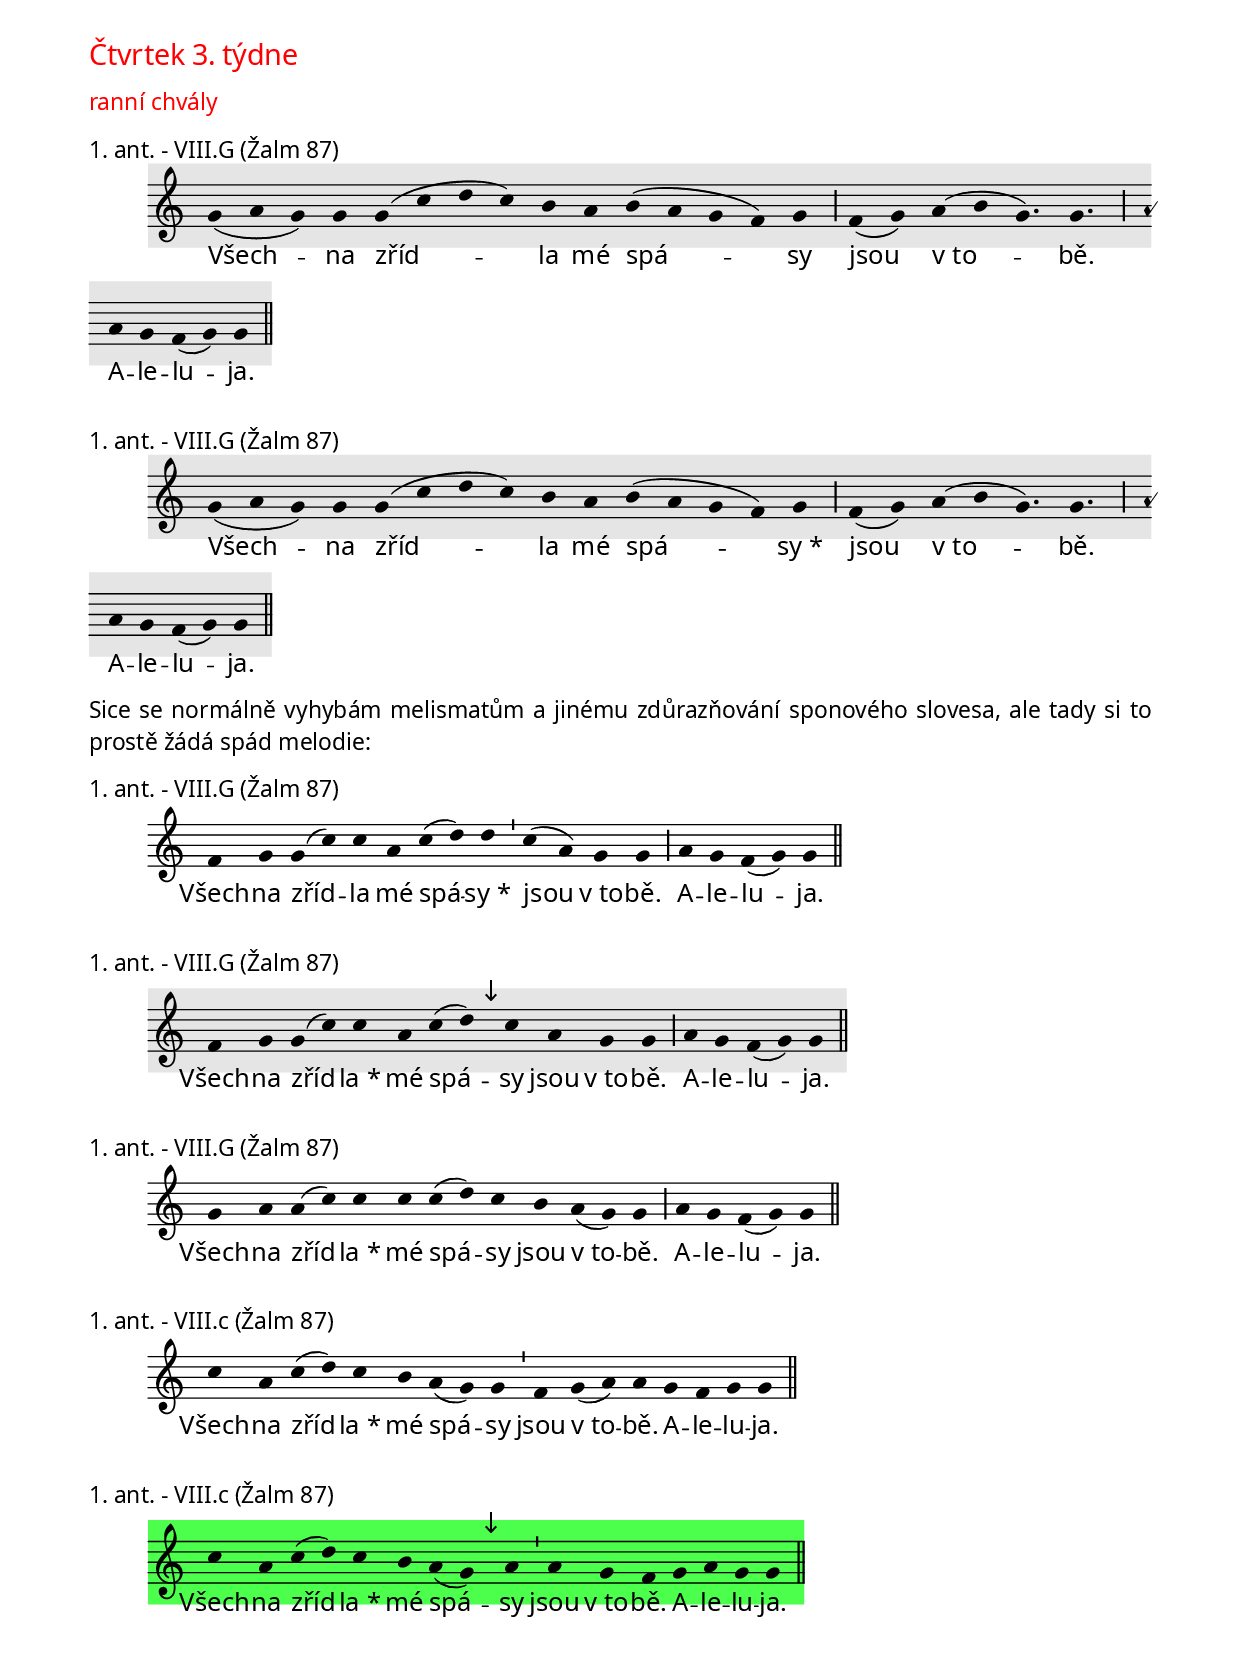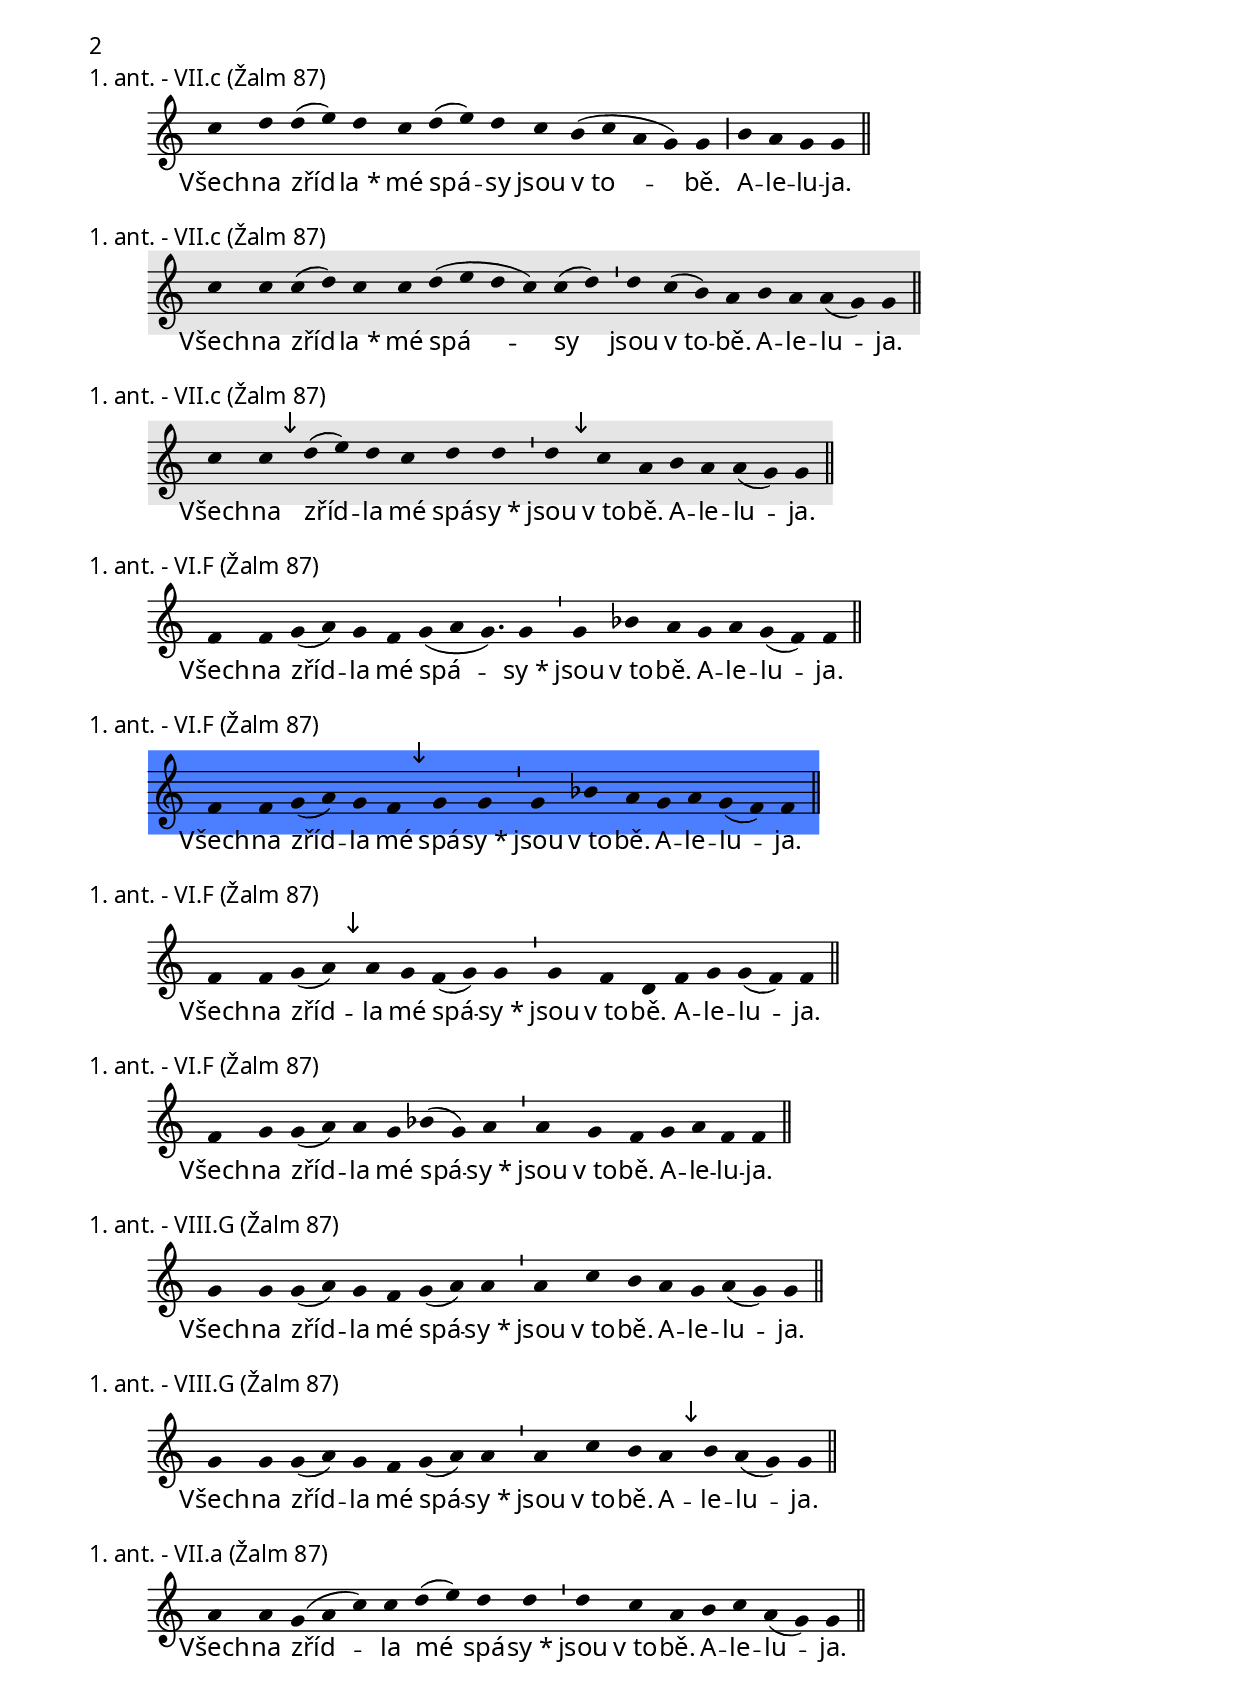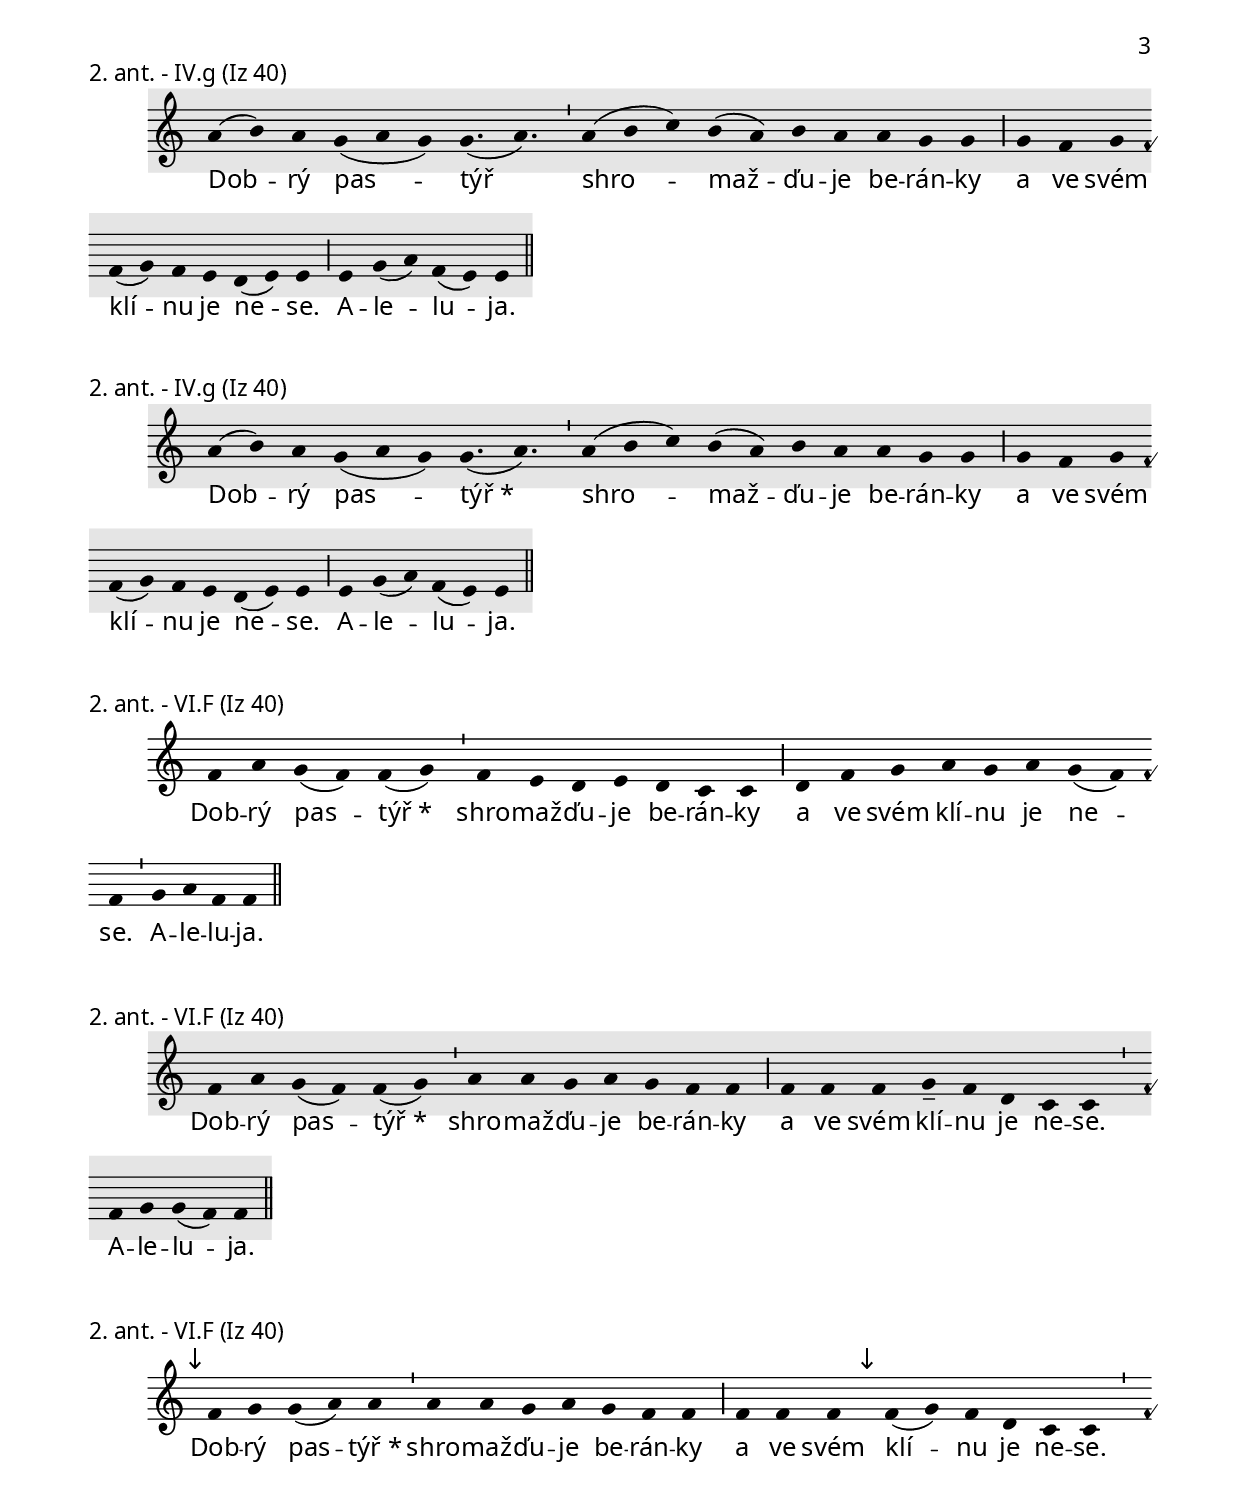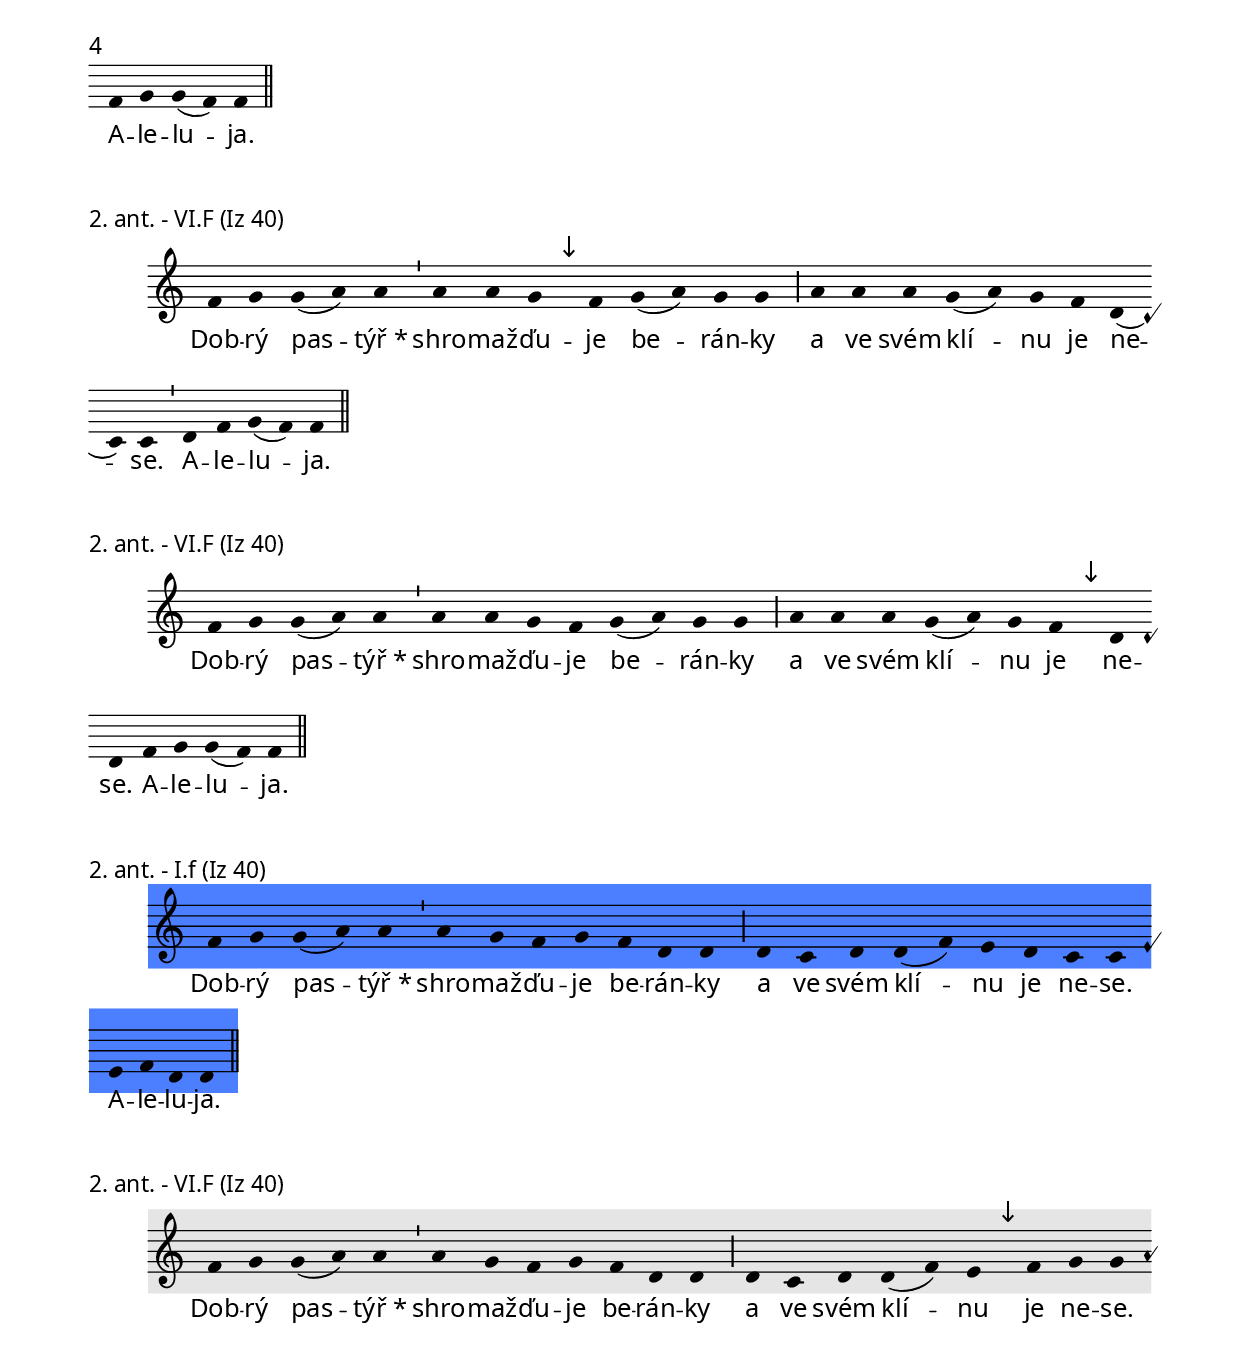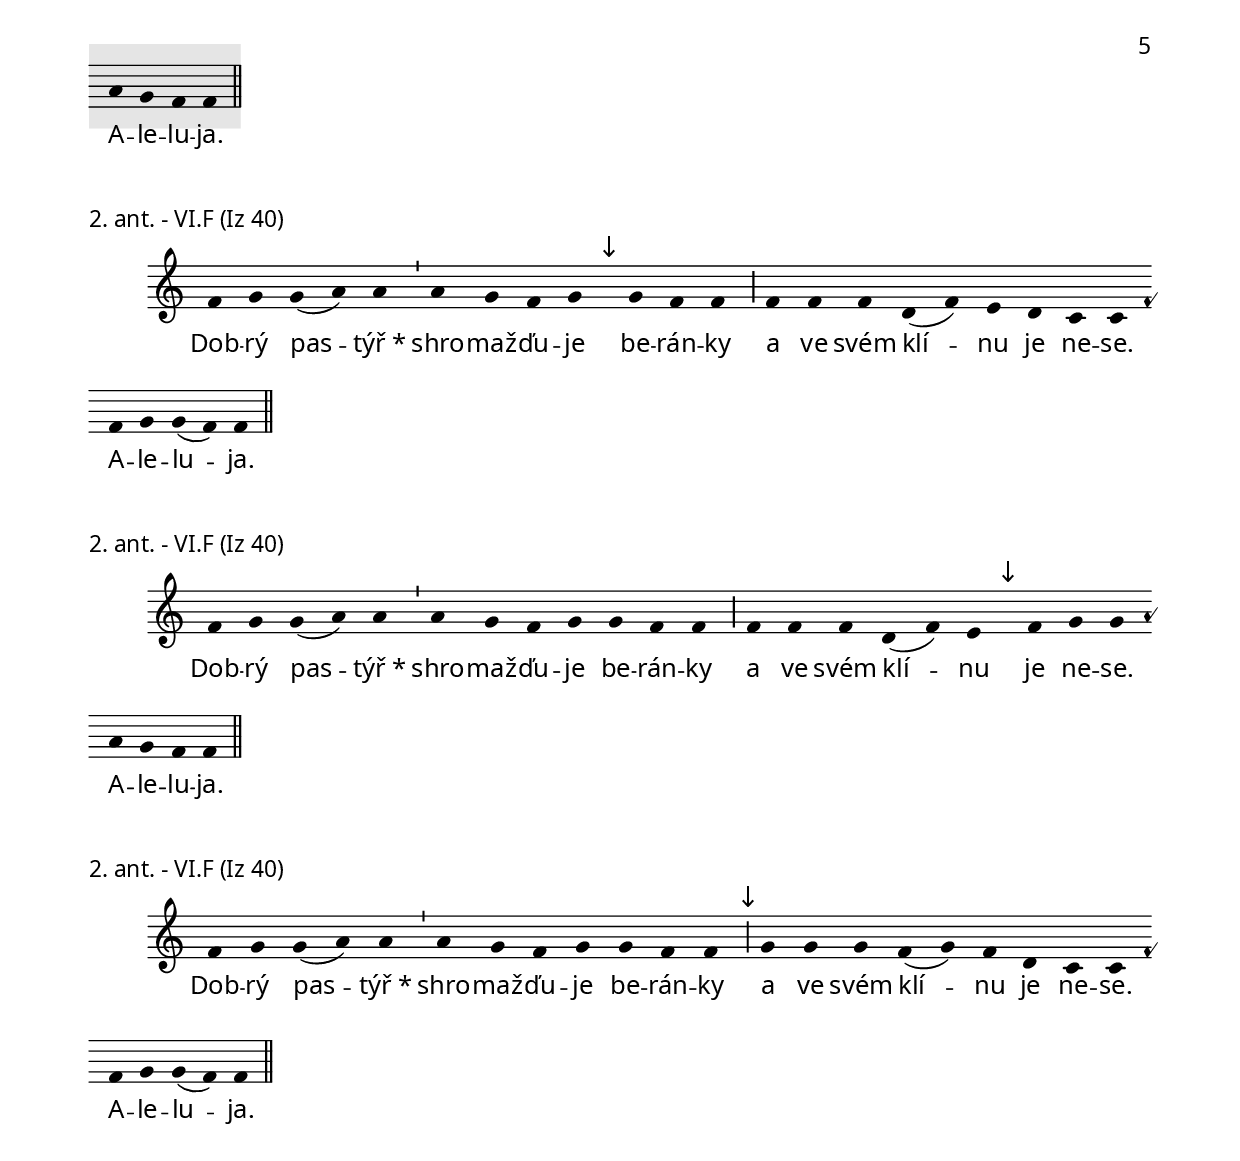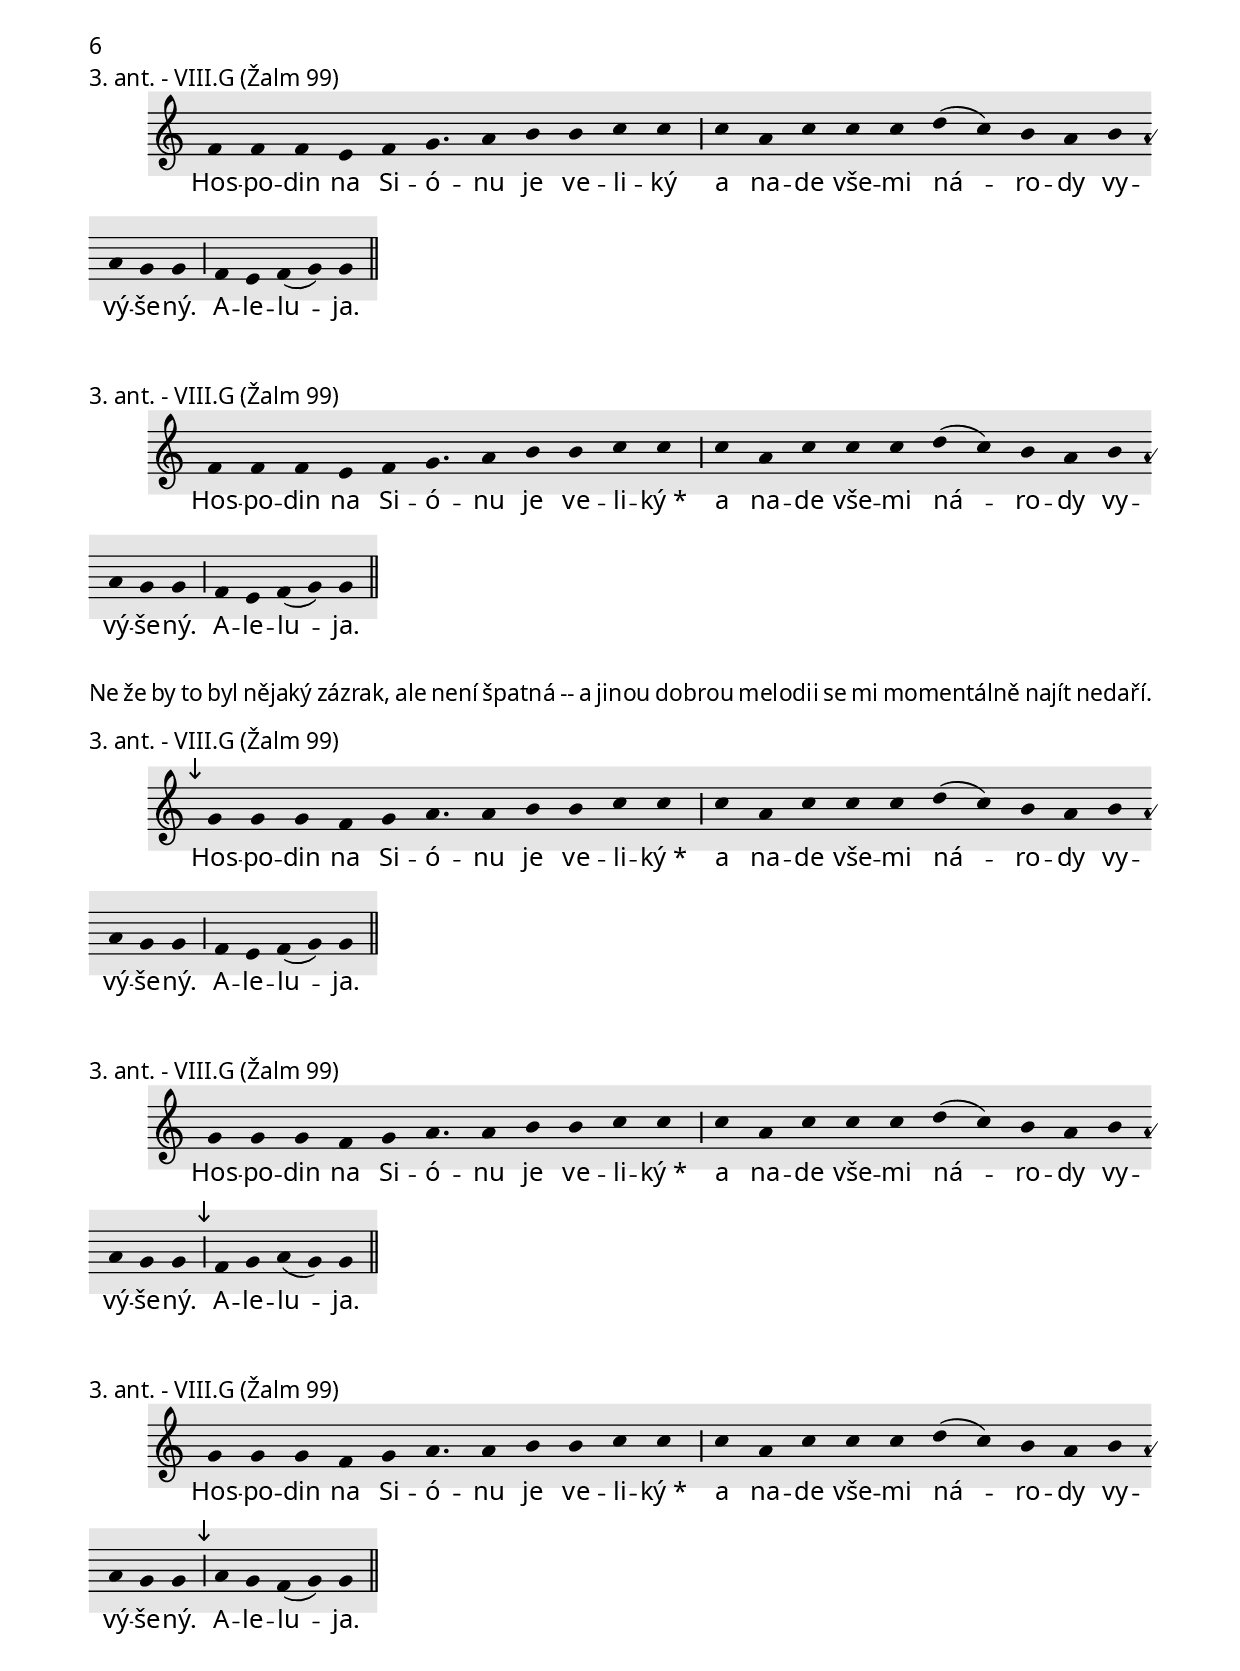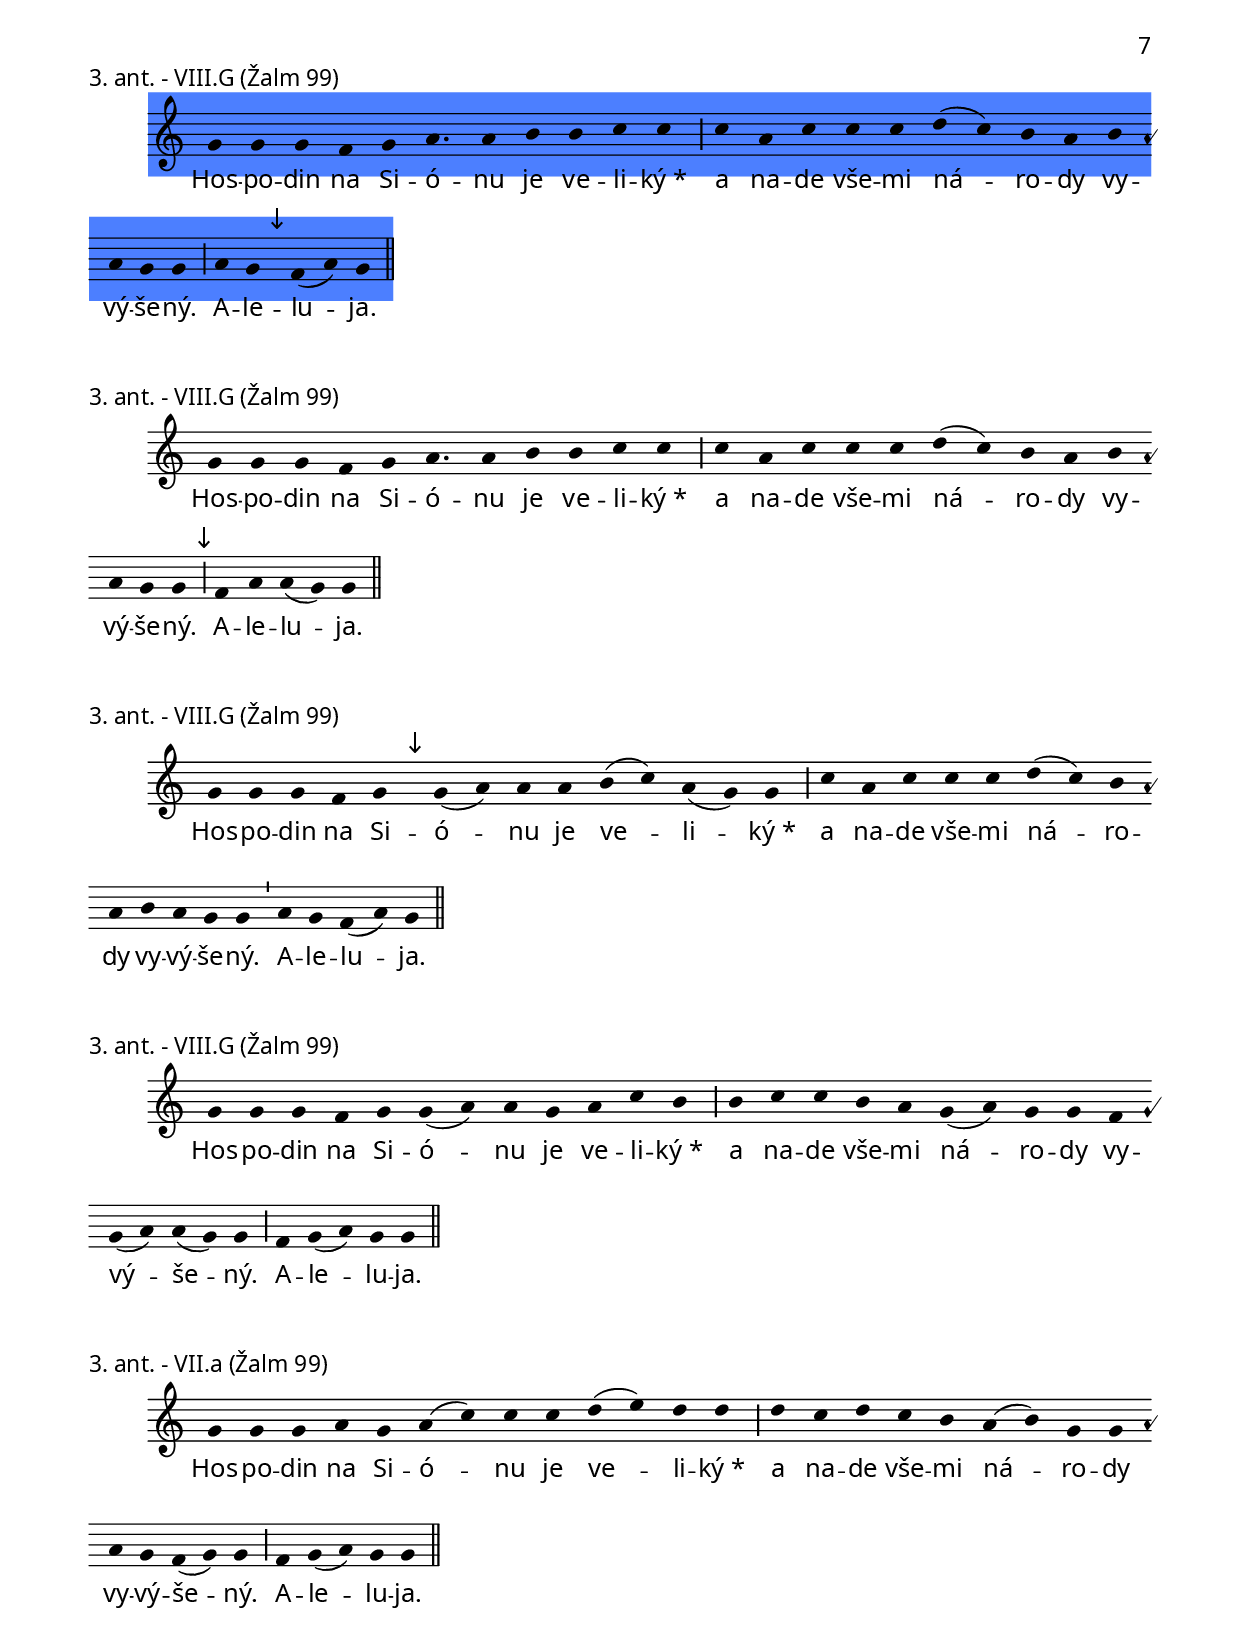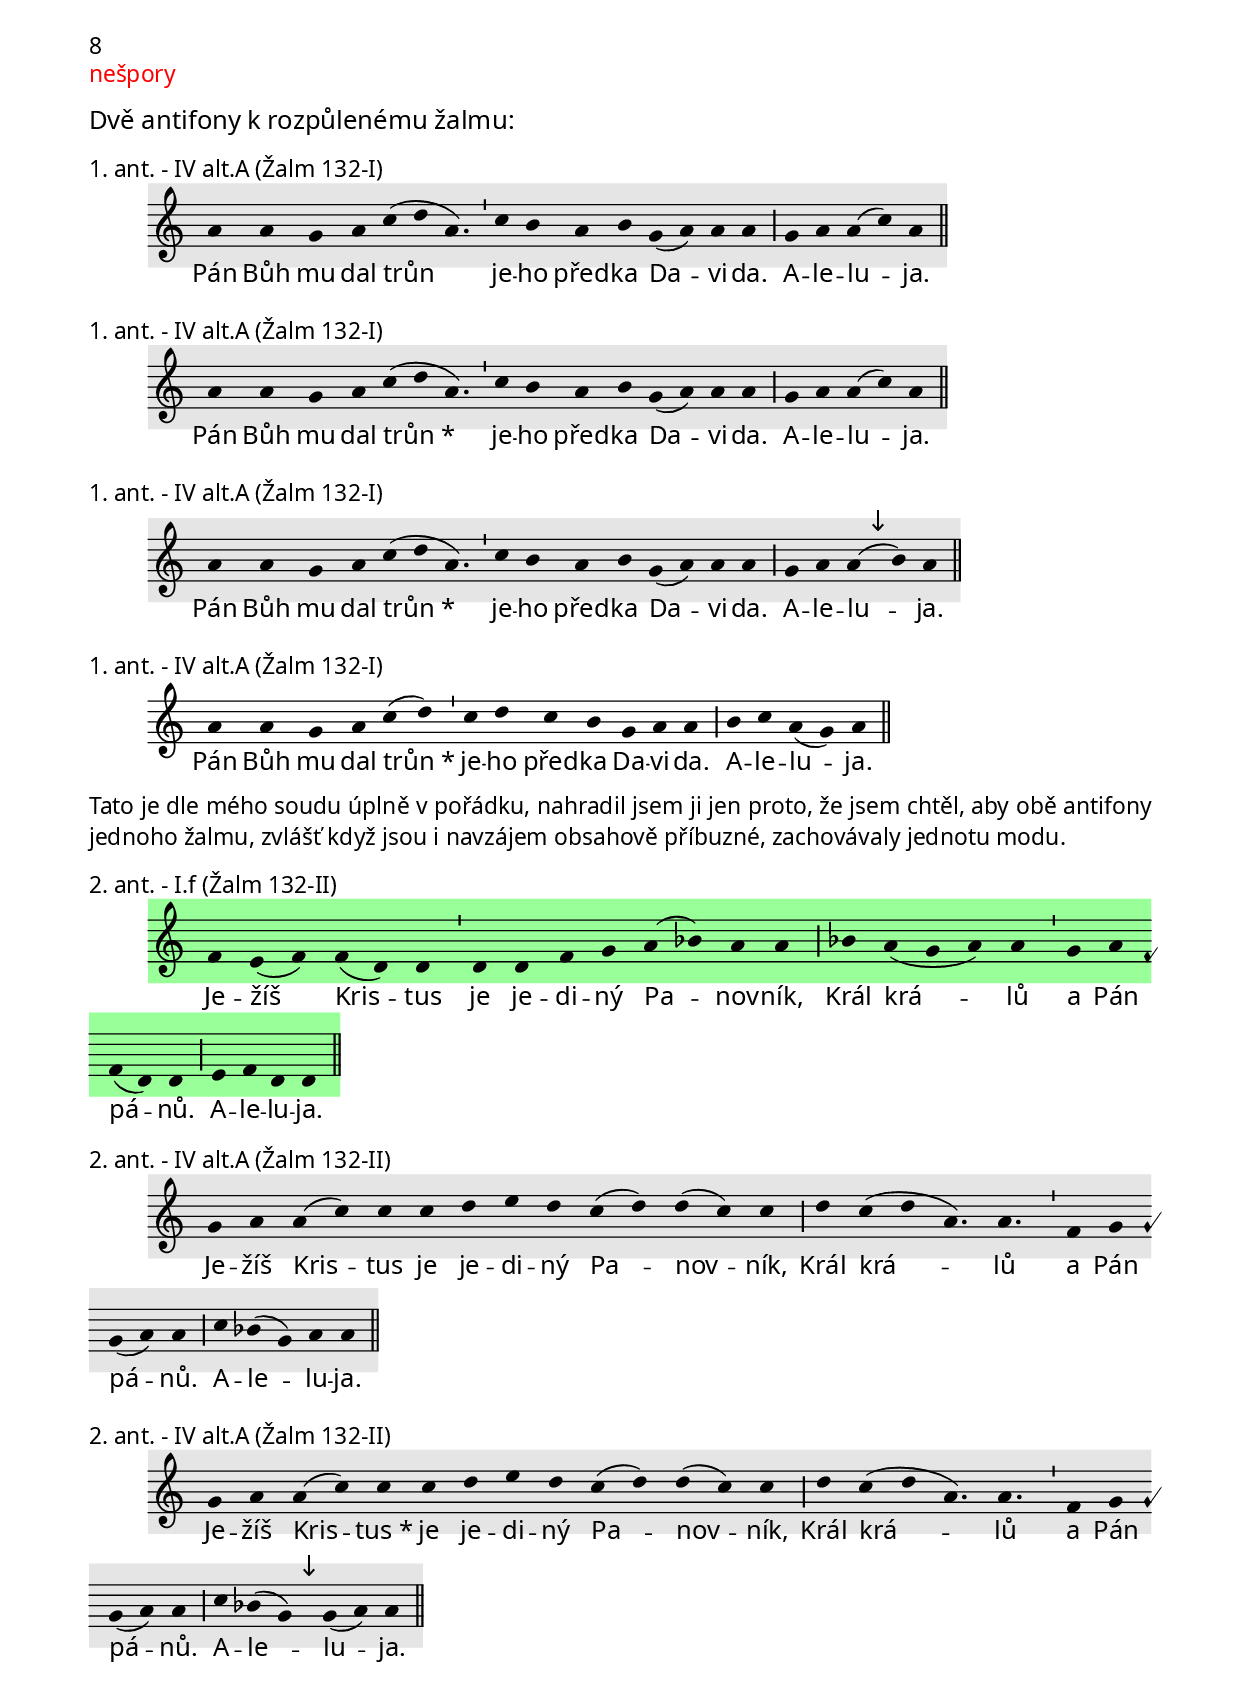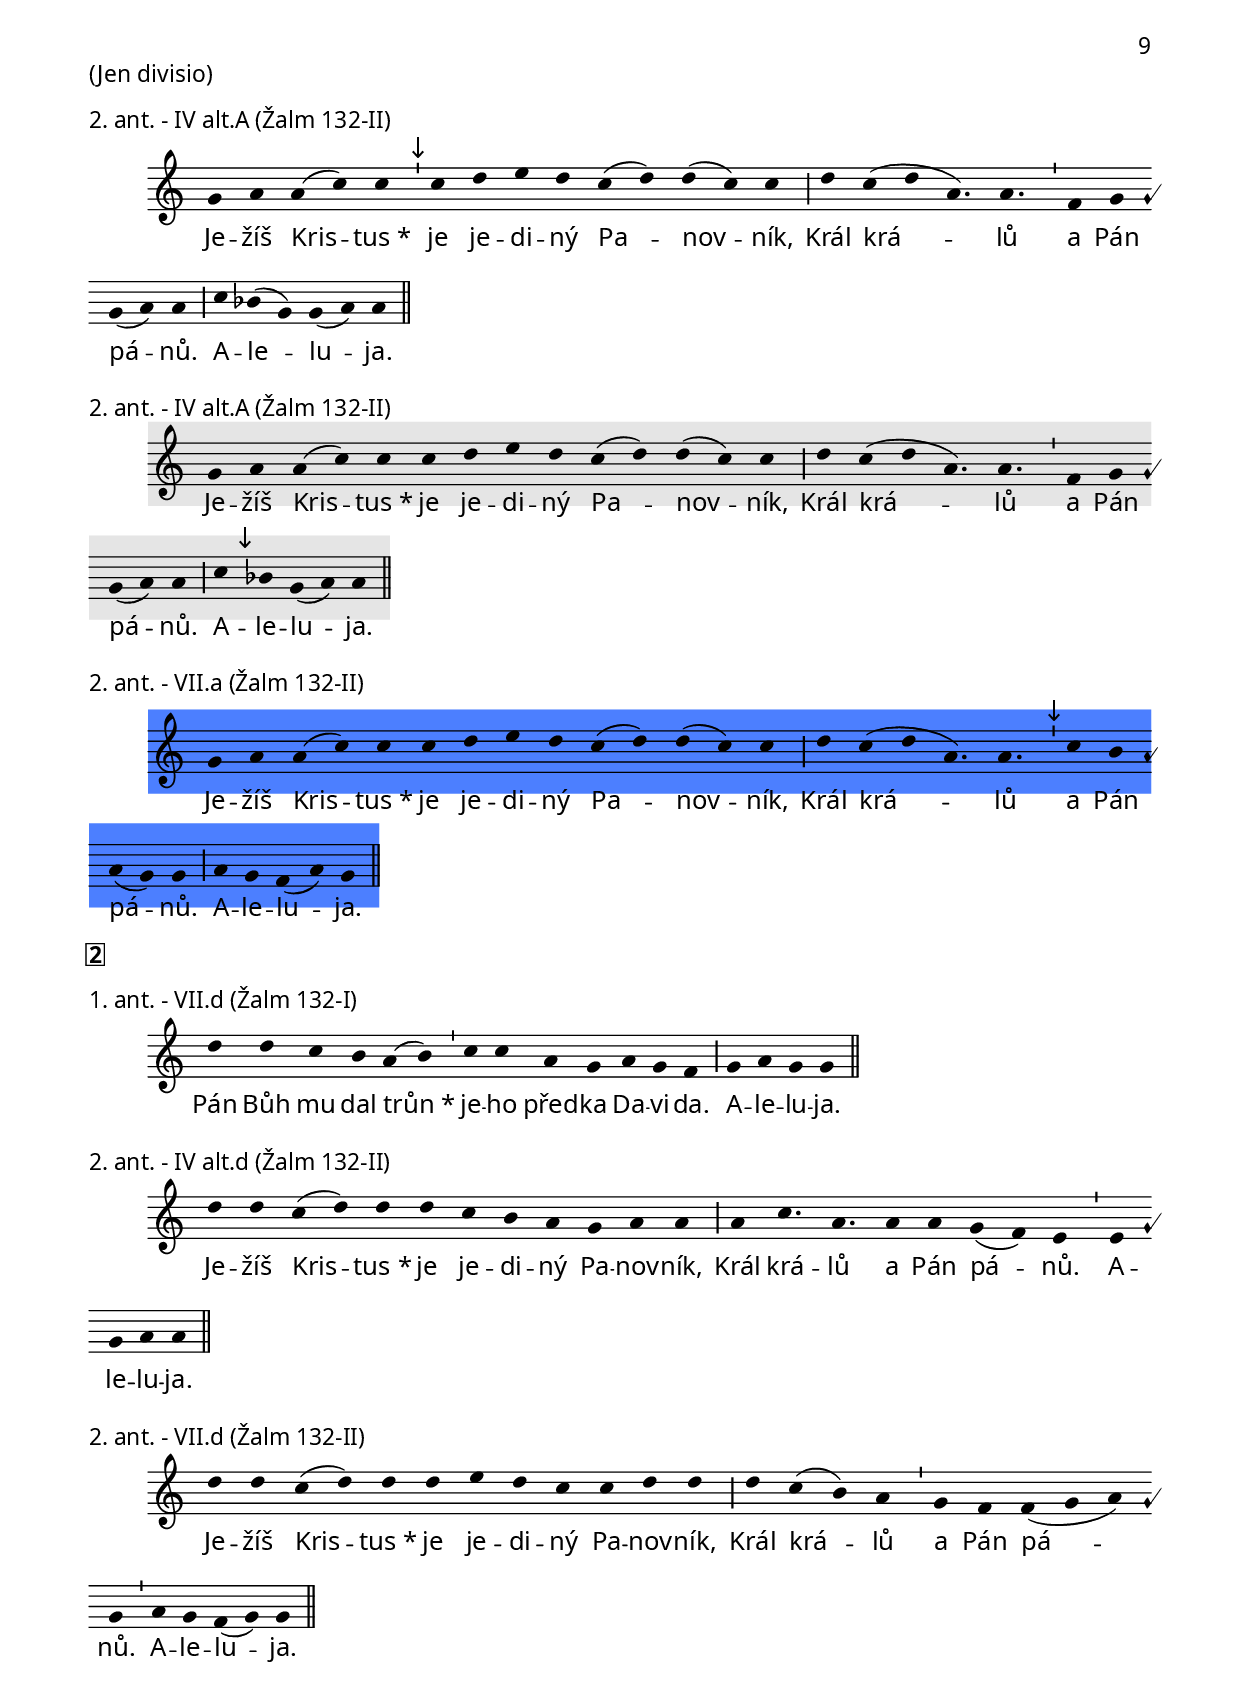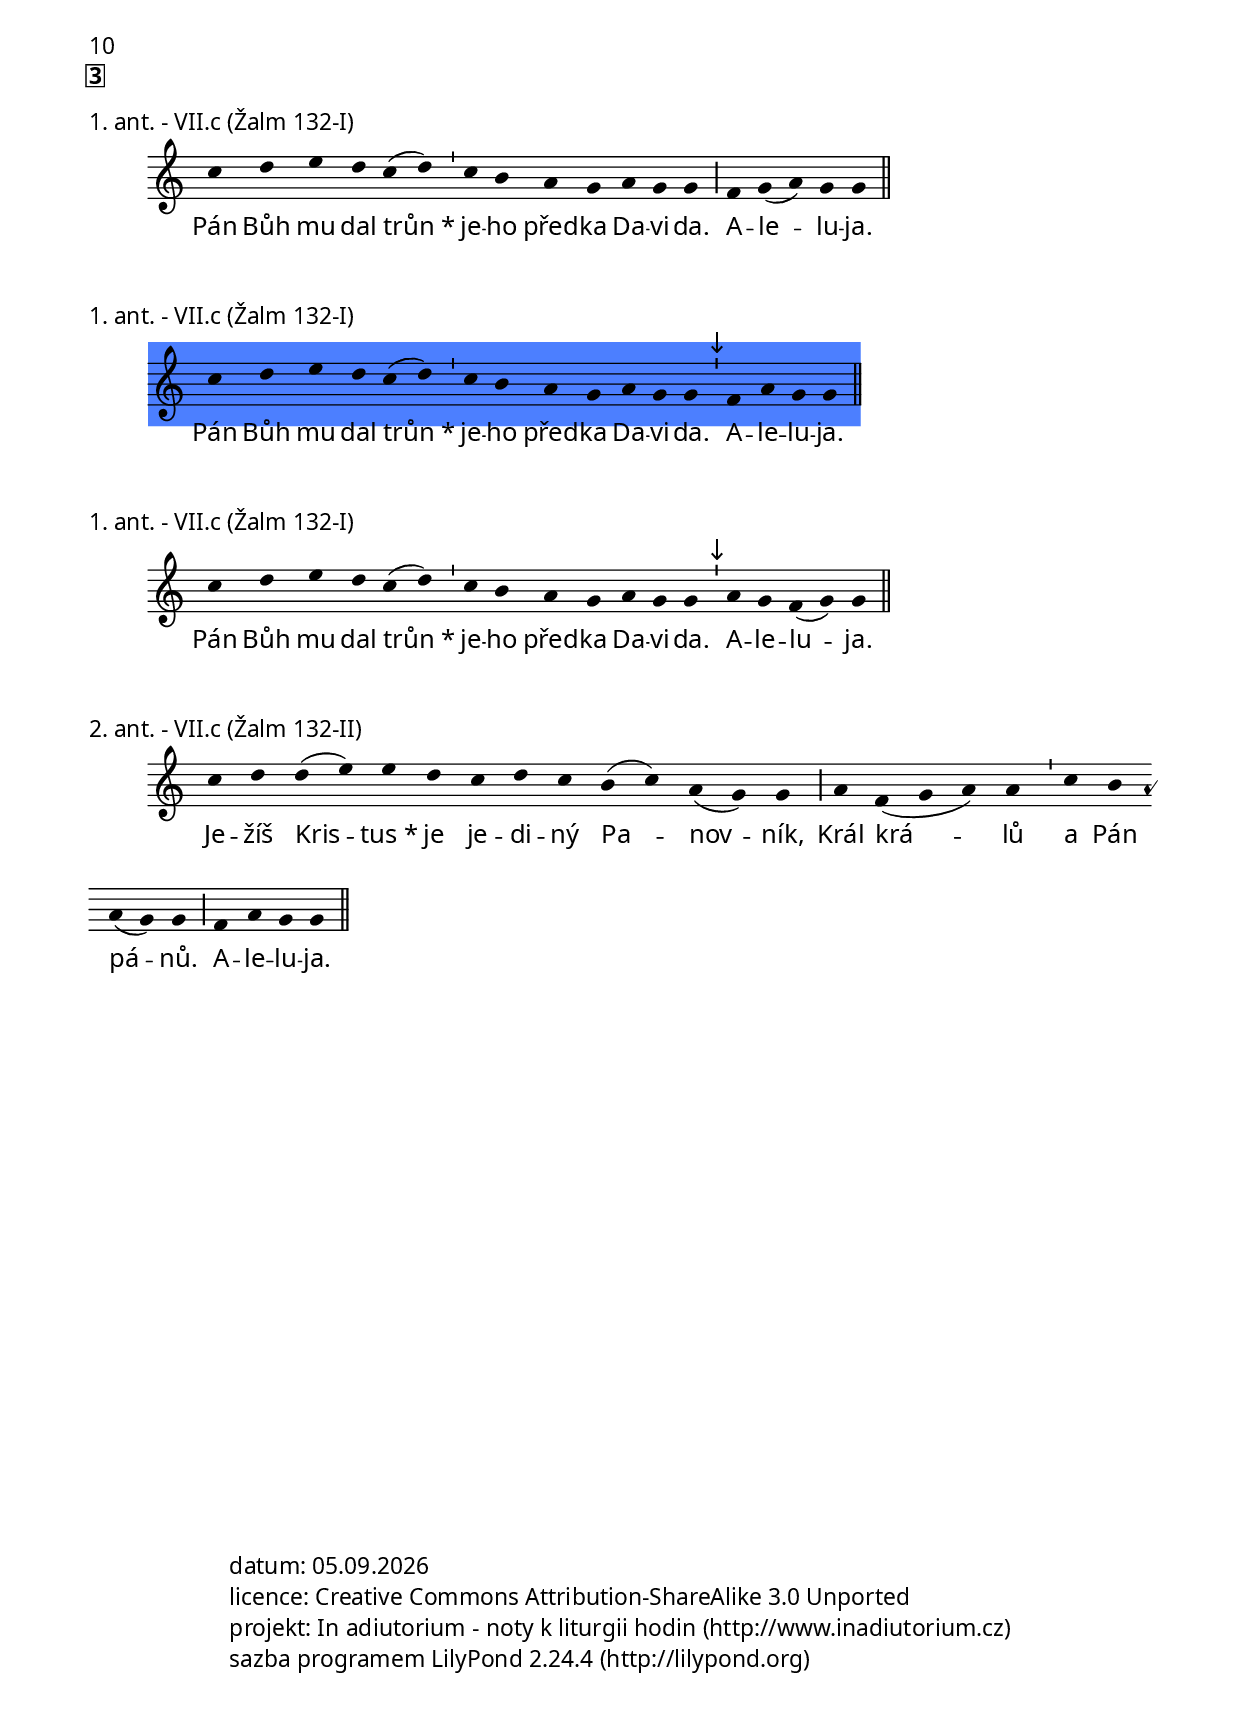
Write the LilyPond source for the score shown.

\include "../spolecne.ly"

\markup {\nadpisDen {Čtvrtek 3. týdne}}

\markup {\nadpisHodinka {"ranní chvály"}}

\score {
  \relative c'' {
    \zvyraznovacSedy
    \choralniRezim
    g( a g) g g( c d c) b a b( a g f) g \barMaior f( g) a( b g4.) g \barMaior
    a4 g f( g) g \barFinalis
  }
  \addlyrics {
    Všech -- na zříd -- la mé spá -- sy jsou v_to -- bě.
    A -- le -- lu -- ja.
  }
  \header {
    quid = "1. ant."
    modus = "VIII"
    differentia = "G"
    psalmus = "Žalm 87"
    id = "rch-a1"
    piece = \markup {\sestavTitulek}
  }
}

\score {
  \relative c'' {
    \zvyraznovacSedy
    \choralniRezim
    g( a g) g g( c d c) b a b( a g f) g \barMaior f( g) a( b g4.) g \barMaior
    a4 g f( g) g \barFinalis
  }
  \addlyrics {
    Všech -- na zříd -- la mé spá -- sy_* jsou v_to -- bě.
    A -- le -- lu -- ja.
  }
  \header {
    quid = "1. ant."
    modus = "VIII"
    differentia = "G"
    psalmus = "Žalm 87"
    id = "rch-a1"
    placet = "~"
    piece = \markup {\sestavTitulek}
  }
}

\markup\justify{
  Sice se normálně vyhybám melismatům a jinému zdůrazňování
  sponového slovesa, ale tady si to prostě žádá spád melodie:
}

\score {
  \relative c' {
    \choralniRezim
    f4 g g( c) c a c( d) d \barMin
    c( a) g g \barMaior
    a g f( g) g \barFinalis
  }
  \addlyrics {
    Všech -- na zříd -- la mé spá -- sy_*
    jsou v_to -- bě.
    A -- le -- lu -- ja.
  }
  \header {
    quid = "1. ant."
    modus = "VIII"
    differentia = "G"
    psalmus = "Žalm 87"
    id = "rch-a1"
    piece = \markup {\sestavTitulek}
  }
}

\score {
  \relative c' {
    \zvyraznovacSedy
    \choralniRezim
    f4 g g( c) c a c( d) \mark\sipka c a g g \barMaior
    a g f( g) g \barFinalis
  }
  \addlyrics {
    Všech -- na zříd -- la_* mé spá -- sy jsou v_to -- bě.
    A -- le -- lu -- ja.
  }
  \header {
    quid = "1. ant."
    modus = "VIII"
    differentia = "G"
    psalmus = "Žalm 87"
    id = "rch-a1"
    piece = \markup {\sestavTitulek}
  }
}

\score {
  \relative c'' {
    \choralniRezim
    g4 a a( c) c c c( d) c b a( g) g \barMaior
    a g f( g) g \barFinalis
  }
  \addlyrics {
    Všech -- na zříd -- la_* mé spá -- sy jsou v_to -- bě.
    A -- le -- lu -- ja.
  }
  \header {
    quid = "1. ant."
    modus = "VIII"
    differentia = "G"
    psalmus = "Žalm 87"
    id = "rch-a1"
    piece = \markup {\sestavTitulek}
  }
}

\score {
  \relative c'' {
    \choralniRezim
    c4 a c( d) c b a( g) g \barMin
    f g( a) a
    g f g g \barFinalis
  }
  \addlyrics {
    Všech -- na zříd -- la_* mé spá -- sy
    jsou v_to -- bě.
    A -- le -- lu -- ja.
  }
  \header {
    quid = "1. ant."
    modus = "VIII"
    differentia = "c"
    psalmus = "Žalm 87"
    id = "rch-a1"
    piece = \markup {\sestavTitulek}
  }
}

\score {
  \relative c'' {
    \zvyraznovacZeleny
    \choralniRezim
    c4 a c( d) c b a( g) \mark\sipka a \barMin
    a g f
    g a g g \barFinalis
  }
  \addlyrics {
    Všech -- na zříd -- la_* mé spá -- sy
    jsou v_to -- bě.
    A -- le -- lu -- ja.
  }
  \header {
    quid = "1. ant."
    modus = "VIII"
    differentia = "c"
    psalmus = "Žalm 87"
    id = "rch-a1"
    piece = \markup {\sestavTitulek}
  }
}

\score {
  \relative c'' {
    \choralniRezim
    c4 d d( e) d c d( e) d c b( c a g) g \barMaior
    b a g g \barFinalis
  }
  \addlyrics {
    Všech -- na zříd -- la_* mé spá -- sy jsou v_to -- bě.
    A -- le -- lu -- ja.
  }
  \header {
    quid = "1. ant."
    modus = "VII"
    differentia = "c"
    psalmus = "Žalm 87"
    id = "rch-a1"
    piece = \markup {\sestavTitulek}
  }
}

\score {
  \relative c'' {
    \zvyraznovacSedy
    \choralniRezim
    c4 c c( d) c c d( e d c) c( d) \barMin
    d c( b) a
    b a a( g) g \barFinalis
  }
  \addlyrics {
    Všech -- na zříd -- la_* mé spá -- sy
    jsou v_to -- bě.
    A -- le -- lu -- ja.
  }
  \header {
    quid = "1. ant."
    modus = "VII"
    differentia = "c"
    psalmus = "Žalm 87"
    id = "rch-a1"
    piece = \markup {\sestavTitulek}
  }
}

\score {
  \relative c'' {
    \zvyraznovacSedy
    \choralniRezim
    c4 c \mark\sipka d( e) d c d d \barMin
    d \mark\sipka c a
    b a a( g) g \barFinalis
  }
  \addlyrics {
    Všech -- na zříd -- la mé spá -- sy_*
    jsou v_to -- bě.
    A -- le -- lu -- ja.
  }
  \header {
    quid = "1. ant."
    modus = "VII"
    differentia = "c"
    psalmus = "Žalm 87"
    id = "rch-a1"
    piece = \markup {\sestavTitulek}
  }
}

\score {
  \relative c' {
    \choralniRezim
    f4 f g( a) g f g( a g4.) g4 \barMin
    g bes a
    g a g( f) f \barFinalis
  }
  \addlyrics {
    Všech -- na zříd -- la mé spá -- sy_*
    jsou v_to -- bě.
    A -- le -- lu -- ja.
  }
  \header {
    quid = "1. ant."
    modus = "VI"
    differentia = "F"
    psalmus = "Žalm 87"
    id = "rch-a1"
    piece = \markup {\sestavTitulek}
  }
}

\score {
  \relative c' {
    \zvyraznovacModry
    \choralniRezim
    f4 f g( a) g f \mark\sipka g g \barMin
    g bes a
    g a g( f) f \barFinalis
  }
  \addlyrics {
    Všech -- na zříd -- la mé spá -- sy_*
    jsou v_to -- bě.
    A -- le -- lu -- ja.
  }
  \header {
    quid = "1. ant."
    modus = "VI"
    differentia = "F"
    psalmus = "Žalm 87"
    id = "rch-a1"
    piece = \markup {\sestavTitulek}
  }
}

\score {
  \relative c' {
    \choralniRezim
    f4 f g( a) \mark\sipka a g f( g) g \barMin
    g f d
    f g g( f) f \barFinalis
  }
  \addlyrics {
    Všech -- na zříd -- la mé spá -- sy_*
    jsou v_to -- bě.
    A -- le -- lu -- ja.
  }
  \header {
    quid = "1. ant."
    modus = "VI"
    differentia = "F"
    psalmus = "Žalm 87"
    id = "rch-a1"
    piece = \markup {\sestavTitulek}
  }
}

\score {
  \relative c' {
    \choralniRezim
    f4 g g( a) a g bes( g) a \barMin
    a g f
    g a f f \barFinalis
  }
  \addlyrics {
    Všech -- na zříd -- la mé spá -- sy_*
    jsou v_to -- bě.
    A -- le -- lu -- ja.
  }
  \header {
    quid = "1. ant."
    modus = "VI"
    differentia = "F"
    psalmus = "Žalm 87"
    id = "rch-a1"
    piece = \markup {\sestavTitulek}
  }
}

\score {
  \relative c'' {
    \choralniRezim
    g4 g g( a) g f g( a) a \barMin
    a c b
    a g a( g) g \barFinalis
  }
  \addlyrics {
    Všech -- na zříd -- la mé spá -- sy_*
    jsou v_to -- bě.
    A -- le -- lu -- ja.
  }
  \header {
    quid = "1. ant."
    modus = "VIII"
    differentia = "G"
    psalmus = "Žalm 87"
    id = "rch-a1"
    piece = \markup {\sestavTitulek}
  }
}

\score {
  \relative c'' {
    \choralniRezim
    g4 g g( a) g f g( a) a \barMin
    a c b
    a \mark\sipka b a( g) g \barFinalis
  }
  \addlyrics {
    Všech -- na zříd -- la mé spá -- sy_*
    jsou v_to -- bě.
    A -- le -- lu -- ja.
  }
  \header {
    quid = "1. ant."
    modus = "VIII"
    differentia = "G"
    psalmus = "Žalm 87"
    id = "rch-a1"
    piece = \markup {\sestavTitulek}
  }
}

\score {
  \relative c'' {
    \choralniRezim
    a4 a g( a c) c d( e) d d \barMin
    d c a
    b c a( g) g \barFinalis
  }
  \addlyrics {
    Všech -- na zříd -- la mé spá -- sy_*
    jsou v_to -- bě.
    A -- le -- lu -- ja.
  }
  \header {
    quid = "1. ant."
    modus = "VII"
    differentia = "a"
    psalmus = "Žalm 87"
    id = "rch-a1"
    piece = \markup {\sestavTitulek}
  }
}

\pageBreak

\score {
  \relative c'' {
    \zvyraznovacSedy
    \choralniRezim
    a( b) a g( a g) g4.( a) \barMin
    a4( b c) b( a) b a a g g \barMaior
    g f g f( g) f e d( e) e \barMaior
    e g( a) f( e) e \barFinalis
  }
  \addlyrics {
    Dob -- rý pas -- týř
    shro -- maž -- ďu -- je be -- rán -- ky
    a ve svém klí -- nu je ne -- se.
    A -- le -- lu -- ja.
  }
  \header {
    quid = "2. ant."
    modus = "IV"
    differentia = "g"
    psalmus = "Iz 40"
    id = ""
    piece = \markup {\sestavTitulek}
  }
}

\score {
  \relative c'' {
    \zvyraznovacSedy
    \choralniRezim
    a( b) a g( a g) g4.( a) \barMin
    a4( b c) b( a) b a a g g \barMaior
    g f g f( g) f e d( e) e \barMaior
    e g( a) f( e) e \barFinalis
  }
  \addlyrics {
    Dob -- rý pas -- týř_*
    shro -- maž -- ďu -- je be -- rán -- ky
    a ve svém klí -- nu je ne -- se.
    A -- le -- lu -- ja.
  }
  \header {
    quid = "2. ant."
    modus = "IV"
    differentia = "g"
    psalmus = "Iz 40"
    placet = "zkusit alternativy"
    id = "rch-a2"
    piece = \markup {\sestavTitulek}
  }
}

\score {
  \relative c' {
    \choralniRezim
    f4 a g( f) f( g) \barMin
    f e d e d c c \barMaior
    d f g a g a g( f) f \barMin
    g a f f \barFinalis
  }
  \addlyrics {
    Dob -- rý pas -- týř_*
    shro -- maž -- ďu -- je be -- rán -- ky
    a ve svém klí -- nu je ne -- se.
    A -- le -- lu -- ja.
  }
  \header {
    quid = "2. ant."
    modus = "VI"
    differentia = "F"
    psalmus = "Iz 40"
    id = "rch-a2"
    piece = \markup {\sestavTitulek}
  }
}

\score {
  \relative c' {
    \zvyraznovacSedy
    \choralniRezim
    f4 a g( f) f( g) \barMin
    a a g a g f f \barMaior
    f f f g-- f d c c \barMin
    f g g( f) f \barFinalis
  }
  \addlyrics {
    Dob -- rý pas -- týř_*
    shro -- maž -- ďu -- je be -- rán -- ky
    a ve svém klí -- nu je ne -- se.
    A -- le -- lu -- ja.
  }
  \header {
    quid = "2. ant."
    modus = "VI"
    differentia = "F"
    psalmus = "Iz 40"
    id = "rch-a2"
    piece = \markup {\sestavTitulek}
  }
}

\score {
  \relative c' {
    \choralniRezim
    \mark\sipka f4 g g( a) a \barMin
    a a g a g f f \barMaior
    f f f \mark\sipka f( g) f d c c \barMin
    f g g( f) f \barFinalis
  }
  \addlyrics {
    Dob -- rý pas -- týř_*
    shro -- maž -- ďu -- je be -- rán -- ky
    a ve svém klí -- nu je ne -- se.
    A -- le -- lu -- ja.
  }
  \header {
    quid = "2. ant."
    modus = "VI"
    differentia = "F"
    psalmus = "Iz 40"
    id = "rch-a2"
    piece = \markup {\sestavTitulek}
  }
}

\score {
  \relative c' {
    \choralniRezim
    f4 g g( a) a \barMin
    a a g \mark\sipka f g( a) g g \barMaior
    a a a g( a) g f d( c) c \barMin
    d f g( f) f \barFinalis
  }
  \addlyrics {
    Dob -- rý pas -- týř_*
    shro -- maž -- ďu -- je be -- rán -- ky
    a ve svém klí -- nu je ne -- se.
    A -- le -- lu -- ja.
  }
  \header {
    quid = "2. ant."
    modus = "VI"
    differentia = "F"
    psalmus = "Iz 40"
    id = "rch-a2"
    piece = \markup {\sestavTitulek}
  }
}

\score {
  \relative c' {
    \choralniRezim
    f4 g g( a) a \barMin
    a a g f g( a) g g \barMaior
    a a a g( a) g f \mark\sipka d d
    f g g( f) f \barFinalis
  }
  \addlyrics {
    Dob -- rý pas -- týř_*
    shro -- maž -- ďu -- je be -- rán -- ky
    a ve svém klí -- nu je ne -- se.
    A -- le -- lu -- ja.
  }
  \header {
    quid = "2. ant."
    modus = "VI"
    differentia = "F"
    psalmus = "Iz 40"
    id = "rch-a2"
    piece = \markup {\sestavTitulek}
  }
}

\score {
  \relative c' {
    \zvyraznovacModry
    \choralniRezim
    f4 g g( a) a \barMin
    a g f g f d d \barMaior
    d c d d( f) e d c c
    e f d d \barFinalis
  }
  \addlyrics {
    Dob -- rý pas -- týř_*
    shro -- maž -- ďu -- je be -- rán -- ky
    a ve svém klí -- nu je ne -- se.
    A -- le -- lu -- ja.
  }
  \header {
    quid = "2. ant."
    modus = "I"
    differentia = "f"
    psalmus = "Iz 40"
    id = "rch-a2"
    piece = \markup {\sestavTitulek}
  }
}

\score {
  \relative c' {
    \zvyraznovacSedy
    \choralniRezim
    f4 g g( a) a \barMin
    a g f g f d d \barMaior
    d c d d( f) e \mark\sipka f g g
    a g f f \barFinalis
  }
  \addlyrics {
    Dob -- rý pas -- týř_*
    shro -- maž -- ďu -- je be -- rán -- ky
    a ve svém klí -- nu je ne -- se.
    A -- le -- lu -- ja.
  }
  \header {
    quid = "2. ant."
    modus = "VI"
    differentia = "F"
    psalmus = "Iz 40"
    id = "rch-a2"
    piece = \markup {\sestavTitulek}
  }
}

\score {
  \relative c' {
    \choralniRezim
    f4 g g( a) a \barMin
    a g f g \mark\sipka g f f \barMaior
    f f f d( f) e d c c
    f g g( f) f \barFinalis
  }
  \addlyrics {
    Dob -- rý pas -- týř_*
    shro -- maž -- ďu -- je be -- rán -- ky
    a ve svém klí -- nu je ne -- se.
    A -- le -- lu -- ja.
  }
  \header {
    quid = "2. ant."
    modus = "VI"
    differentia = "F"
    psalmus = "Iz 40"
    id = "rch-a2"
    piece = \markup {\sestavTitulek}
  }
}

\score {
  \relative c' {
    \choralniRezim
    f4 g g( a) a \barMin
    a g f g g f f \barMaior
    f f f d( f) e \mark\sipka f g g
    a g f f \barFinalis
  }
  \addlyrics {
    Dob -- rý pas -- týř_*
    shro -- maž -- ďu -- je be -- rán -- ky
    a ve svém klí -- nu je ne -- se.
    A -- le -- lu -- ja.
  }
  \header {
    quid = "2. ant."
    modus = "VI"
    differentia = "F"
    psalmus = "Iz 40"
    id = "rch-a2"
    piece = \markup {\sestavTitulek}
  }
}

\score {
  \relative c' {
    \choralniRezim
    f4 g g( a) a \barMin
    a g f g g f f \barMaior
    \mark\sipka g g g f( g) f d c c
    f g g( f) f \barFinalis
  }
  \addlyrics {
    Dob -- rý pas -- týř_*
    shro -- maž -- ďu -- je be -- rán -- ky
    a ve svém klí -- nu je ne -- se.
    A -- le -- lu -- ja.
  }
  \header {
    quid = "2. ant."
    modus = "VI"
    differentia = "F"
    psalmus = "Iz 40"
    id = "rch-a2"
    piece = \markup {\sestavTitulek}
  }
}

\pageBreak

\score {
  \relative c' {
    \zvyraznovacSedy
    \choralniRezim
    f4 f f e f g4. a4 b b c c \barMaior c a c c c d( c) b a b a g g \barMaior
    f e f( g) g \barFinalis
  }
  \addlyrics {
    Hos -- po -- din na Si -- ó -- nu je ve -- li -- ký
    a na -- de vše -- mi ná -- ro -- dy vy -- vý -- še -- ný.
    A -- le -- lu -- ja.
  }
  \header {
    quid = "3. ant."
    modus = "VIII"
    differentia = "G"
    psalmus = "Žalm 99"
    id = ""
    piece = \markup {\sestavTitulek}
  }
}

\score {
  \relative c' {
    \zvyraznovacSedy
    \choralniRezim
    f4 f f e f g4. a4 b b c c \barMaior c a c c c d( c) b a b a g g \barMaior
    f e f( g) g \barFinalis
  }
  \addlyrics {
    Hos -- po -- din na Si -- ó -- nu je ve -- li -- ký_*
    a na -- de vše -- mi ná -- ro -- dy vy -- vý -- še -- ný.
    A -- le -- lu -- ja.
  }
  \header {
    quid = "3. ant."
    modus = "VIII"
    differentia = "G"
    psalmus = "Žalm 99"
    id = "rch-a3"
    placet = "začátek je divný"
    piece = \markup {\sestavTitulek}
  }
}

\markup\justify{
  Ne že by to byl nějaký zázrak, ale není špatná -- a jinou dobrou
  melodii se mi momentálně najít nedaří.
}

\score {
  \relative c'' {
    \zvyraznovacSedy
    \choralniRezim
    \mark\sipka g4 g g f g a4. a4 b b c c \barMaior
    c a c c c d( c) b a b a g g \barMaior
    f e f( g) g \barFinalis
  }
  \addlyrics {
    Hos -- po -- din na Si -- ó -- nu je ve -- li -- ký_*
    a na -- de vše -- mi ná -- ro -- dy vy -- vý -- še -- ný.
    A -- le -- lu -- ja.
  }
  \header {
    quid = "3. ant."
    modus = "VIII"
    differentia = "G"
    psalmus = "Žalm 99"
    id = "rch-a3"
    piece = \markup {\sestavTitulek}
  }
}

\score {
  \relative c'' {
    \zvyraznovacSedy
    \choralniRezim
    g4 g g f g a4. a4 b b c c \barMaior
    c a c c c d( c) b a b a g g \barMaior
    \mark\sipka f g a( g) g \barFinalis
  }
  \addlyrics {
    Hos -- po -- din na Si -- ó -- nu je ve -- li -- ký_*
    a na -- de vše -- mi ná -- ro -- dy vy -- vý -- še -- ný.
    A -- le -- lu -- ja.
  }
  \header {
    quid = "3. ant."
    modus = "VIII"
    differentia = "G"
    psalmus = "Žalm 99"
    id = "rch-a3"
    piece = \markup {\sestavTitulek}
  }
}

\score {
  \relative c'' {
    \zvyraznovacSedy
    \choralniRezim
    g4 g g f g a4. a4 b b c c \barMaior
    c a c c c d( c) b a b a g g \barMaior
    \mark\sipka a g f( g) g \barFinalis
  }
  \addlyrics {
    Hos -- po -- din na Si -- ó -- nu je ve -- li -- ký_*
    a na -- de vše -- mi ná -- ro -- dy vy -- vý -- še -- ný.
    A -- le -- lu -- ja.
  }
  \header {
    quid = "3. ant."
    modus = "VIII"
    differentia = "G"
    psalmus = "Žalm 99"
    placet = "aleluja lépe - váhám, jestli se nevrátit k původnímu"
    id = "rch-a3"
    piece = \markup {\sestavTitulek}
  }
}

\score {
  \relative c'' {
    \zvyraznovacModry
    \choralniRezim
    g4 g g f g a4. a4 b b c c \barMaior
    c a c c c d( c) b a b a g g \barMaior
    a g \mark\sipka f( a) g \barFinalis
  }
  \addlyrics {
    Hos -- po -- din na Si -- ó -- nu je ve -- li -- ký_*
    a na -- de vše -- mi ná -- ro -- dy vy -- vý -- še -- ný.
    A -- le -- lu -- ja.
  }
  \header {
    quid = "3. ant."
    modus = "VIII"
    differentia = "G"
    psalmus = "Žalm 99"
    id = "rch-a3"
    piece = \markup {\sestavTitulek}
  }
}

\score {
  \relative c'' {
    \choralniRezim
    g4 g g f g a4. a4 b b c c \barMaior
    c a c c c d( c) b a b a g g \barMaior
    \mark\sipka f a a( g) g \barFinalis
  }
  \addlyrics {
    Hos -- po -- din na Si -- ó -- nu je ve -- li -- ký_*
    a na -- de vše -- mi ná -- ro -- dy vy -- vý -- še -- ný.
    A -- le -- lu -- ja.
  }
  \header {
    quid = "3. ant."
    modus = "VIII"
    differentia = "G"
    psalmus = "Žalm 99"
    id = "rch-a3"
    piece = \markup {\sestavTitulek}
  }
}

\score {
  \relative c'' {
    \choralniRezim
    g4 g g f g \mark\sipka g( a) a a b( c) a( g) g \barMaior
    c a c c c d( c) b a b a g g \barMin
    a g f( a) g \barFinalis
  }
  \addlyrics {
    Hos -- po -- din na Si -- ó -- nu je ve -- li -- ký_*
    a na -- de vše -- mi ná -- ro -- dy vy -- vý -- še -- ný.
    A -- le -- lu -- ja.
  }
  \header {
    quid = "3. ant."
    modus = "VIII"
    differentia = "G"
    psalmus = "Žalm 99"
    id = "rch-a3"
    piece = \markup {\sestavTitulek}
  }
}

\score {
  \relative c'' {
    \choralniRezim
    g4 g g f g g( a) a g a c b \barMaior
    b c c b a g( a) g g f g( a) a( g) g \barMaior
    f g( a) g g \barFinalis
  }
  \addlyrics {
    Hos -- po -- din na Si -- ó -- nu je ve -- li -- ký_*
    a na -- de vše -- mi ná -- ro -- dy vy -- vý -- še -- ný.
    A -- le -- lu -- ja.
  }
  \header {
    quid = "3. ant."
    modus = "VIII"
    differentia = "G"
    psalmus = "Žalm 99"
    id = "rch-a3"
    piece = \markup {\sestavTitulek}
  }
}

\score {
  \relative c'' {
    \choralniRezim
    g4 g g a g a( c) c c d( e) d d \barMaior
    d c d c b a( b) g g a g f( g) g \barMaior
    f g( a) g g \barFinalis
  }
  \addlyrics {
    Hos -- po -- din na Si -- ó -- nu je ve -- li -- ký_*
    a na -- de vše -- mi ná -- ro -- dy vy -- vý -- še -- ný.
    A -- le -- lu -- ja.
  }
  \header {
    quid = "3. ant."
    modus = "VII"
    differentia = "a"
    psalmus = "Žalm 99"
    id = "rch-a3"
    piece = \markup {\sestavTitulek}
  }
}

\pageBreak

\markup {\nadpisHodinka {"nešpory"}}

\markup\large{Dvě antifony k rozpůlenému žalmu:}

\score {
  \relative c'' {
    \zvyraznovacSedy
    \choralniRezim
    a4 a g a c( d a4.) \barMin c4 b a b g( a) a a \barMaior
    g a a( c) a \barFinalis
  }
  \addlyrics {
    Pán Bůh mu dal trůn je -- ho před -- ka Da -- vi -- da.
    A -- le -- lu -- ja.
  }
  \header {
    quid = "1. ant."
    modus = "IV alt"
    differentia = "A"
    psalmus = "Žalm 132-I"
    id = ""
    fons = "Krista Krále, 1. nešp., ad Magnificat, první část"
    piece = \markup {\sestavTitulek}
  }
}

\score {
  \relative c'' {
    \zvyraznovacSedy
    \choralniRezim
    a4 a g a c( d a4.) \barMin c4 b a b g( a) a a \barMaior
    g a a( c) a \barFinalis
  }
  \addlyrics {
    Pán Bůh mu dal trůn_* je -- ho před -- ka Da -- vi -- da.
    A -- le -- lu -- ja.
  }
  \header {
    quid = "1. ant."
    modus = "IV alt"
    differentia = "A"
    psalmus = "Žalm 132-I"
    placet = "aleluja rozhodně jinak; při opuštění citace nápěvu
    související antifony by asi šel udělat lepší samostatný"
    fial = "mezidobi_kristakrale.ly#1ne-amag?cast"
    id = "ne-a1"
    piece = \markup {\sestavTitulek}
  }
}

\score {
  \relative c'' {
    \zvyraznovacSedy
    \choralniRezim
    a4 a g a c( d a4.) \barMin c4 b a b g( a) a a \barMaior
    g a a( \mark\sipka b) a \barFinalis
  }
  \addlyrics {
    Pán Bůh mu dal trůn_* je -- ho před -- ka Da -- vi -- da.
    A -- le -- lu -- ja.
  }
  \header {
    quid = "1. ant."
    modus = "IV alt"
    differentia = "A"
    psalmus = "Žalm 132-I"
    fial = "mezidobi_kristakrale.ly#1ne-amag?cast"
    placet = "jasný II.A; začátek delší antifony samostatně moc nefunguje"
    id = "ne-a1"
    piece = \markup {\sestavTitulek}
  }
}

\score {
  \relative c'' {
    \choralniRezim
    a4 a g a c( d) \barMin c4 d c b g a a \barMaior
    b c a( g) a \barFinalis
  }
  \addlyrics {
    Pán Bůh mu dal trůn_* je -- ho před -- ka Da -- vi -- da.
    A -- le -- lu -- ja.
  }
  \header {
    quid = "1. ant."
    modus = "IV alt"
    differentia = "A"
    psalmus = "Žalm 132-I"
    id = "ne-a1"
    piece = \markup {\sestavTitulek}
  }
}

\markup\justify{Tato je dle mého soudu úplně v pořádku,
nahradil jsem ji jen proto, že jsem chtěl, aby obě antifony jednoho žalmu,
zvlášť když jsou i navzájem obsahově příbuzné, zachovávaly jednotu modu.}
\score {
  \relative c' {
    \zvyraznovacZelenyII
    \choralniRezim
    f4 e( f) f( d) d \barMin
    d d f g a( bes) a a \barMaior
    bes a( g a) a \barMin g a f( d) d \barMaior
    e f d d \barFinalis
  }
  \addlyrics {
    Je -- žíš Kris -- tus
    je je -- di -- ný Pa -- nov -- ník,
    Král krá -- lů a Pán pá -- nů.
    A -- le -- lu -- ja.
  }
  \header {
    quid = "2. ant."
    modus = "I"
    differentia = "f"
    psalmus = "Žalm 132-II"
    id = ""
    piece = \markup {\sestavTitulek}
  }
}

\score {
  \relative c'' {
    \zvyraznovacSedy
    \choralniRezim
    g4 a a( c) c c d e d c( d) d( c) c \barMaior
    d c( d a4.) a \barMin f4 g g( a) a \barMaior
    c bes( g) a a \barFinalis
  }
  \addlyrics {
    Je -- žíš Kris -- tus
    je je -- di -- ný Pa -- nov -- ník,
    Král krá -- lů a Pán pá -- nů.
    A -- le -- lu -- ja.
  }
  \header {
    quid = "2. ant."
    modus = "IV alt"
    differentia = "A"
    psalmus = "Žalm 132-II"
    id = "ne-a2"
    piece = \markup {\sestavTitulek}
  }
}

\score {
  \relative c'' {
    \zvyraznovacSedy
    \choralniRezim
    g4 a a( c) c c d e d c( d) d( c) c \barMaior
    d c( d a4.) a \barMin f4 g g( a) a \barMaior
    c bes( g) \mark\sipka g( a) a \barFinalis
  }
  \addlyrics {
    Je -- žíš Kris -- tus_*
    je je -- di -- ný Pa -- nov -- ník,
    Král krá -- lů a Pán pá -- nů.
    A -- le -- lu -- ja.
  }
  \header {
    quid = "2. ant."
    modus = "IV alt"
    differentia = "A"
    psalmus = "Žalm 132-II"
    id = "ne-a2"
    piece = \markup {\sestavTitulek}
  }
}

\markup{
  (Jen divisio)
}
\score {
  \relative c'' {
    \choralniRezim
    g4 a a( c) c \mark\sipka \barMin c d e d c( d) d( c) c \barMaior
    d c( d a4.) a \barMin f4 g g( a) a \barMaior
    c bes( g) g( a) a \barFinalis
  }
  \addlyrics {
    Je -- žíš Kris -- tus_*
    je je -- di -- ný Pa -- nov -- ník,
    Král krá -- lů a Pán pá -- nů.
    A -- le -- lu -- ja.
  }
  \header {
    quid = "2. ant."
    modus = "IV alt"
    differentia = "A"
    psalmus = "Žalm 132-II"
    id = "ne-a2"
    piece = \markup {\sestavTitulek}
  }
}

\score {
  \relative c'' {
    \zvyraznovacSedy
    \choralniRezim
    g4 a a( c) c c d e d c( d) d( c) c \barMaior
    d c( d a4.) a \barMin f4 g g( a) a \barMaior
    c \mark\sipka bes g( a) a \barFinalis
  }
  \addlyrics {
    Je -- žíš Kris -- tus_*
    je je -- di -- ný Pa -- nov -- ník,
    Král krá -- lů a Pán pá -- nů.
    A -- le -- lu -- ja.
  }
  \header {
    quid = "2. ant."
    modus = "IV alt"
    differentia = "A"
    psalmus = "Žalm 132-II"
    id = "ne-a2"
    piece = \markup {\sestavTitulek}
  }
}

\score {
  \relative c'' {
    \zvyraznovacModry
    \choralniRezim
    g4 a a( c) c c d e d c( d) d( c) c \barMaior
    d c( d a4.) a \barMin \mark\sipka c4 b a( g) g \barMaior
    a g f( a) g \barFinalis
  }
  \addlyrics {
    Je -- žíš Kris -- tus_*
    je je -- di -- ný Pa -- nov -- ník,
    Král krá -- lů a Pán pá -- nů.
    A -- le -- lu -- ja.
  }
  \header {
    quid = "2. ant."
    modus = "VII"
    differentia = "a"
    psalmus = "Žalm 132-II"
    id = "ne-a2"
    piece = \markup {\sestavTitulek}
  }
}

\markup\nadpisSkupiny 2

\score {
  \relative c'' {
    \choralniRezim
    d4 d c b a( b) \barMin
    c c a g a g f \barMaior
    g a g g \barFinalis
  }
  \addlyrics {
    Pán Bůh mu dal trůn_*
    je -- ho před -- ka Da -- vi -- da.
    A -- le -- lu -- ja.
  }
  \header {
    quid = "1. ant."
    modus = "VII"
    differentia = "d"
    psalmus = "Žalm 132-I"
    id = "ne-a1"
    piece = \markup {\sestavTitulek}
  }
}

\score {
  \relative c'' {
    \choralniRezim
    d4 d c( d) d d c b a g a a \barMaior
    a c4. a a4 a g( f) e \barMin
    e g a a \barFinalis
  }
  \addlyrics {
    Je -- žíš Kris -- tus_*
    je je -- di -- ný Pa -- nov -- ník,
    Král krá -- lů a Pán pá -- nů.
    A -- le -- lu -- ja.
  }
  \header {
    quid = "2. ant."
    modus = "IV alt"
    differentia = "d"
    psalmus = "Žalm 132-II"
    id = "ne-a2"
    piece = \markup {\sestavTitulek}
  }
}

\score {
  \relative c'' {
    \choralniRezim
    d4 d c( d) d d e d c c d d \barMaior
    d c( b) a \barMin
    g f f( g a) g \barMin
    a g f( g) g \barFinalis
  }
  \addlyrics {
    Je -- žíš Kris -- tus_*
    je je -- di -- ný Pa -- nov -- ník,
    Král krá -- lů a Pán pá -- nů.
    A -- le -- lu -- ja.
  }
  \header {
    quid = "2. ant."
    modus = "VII"
    differentia = "d"
    psalmus = "Žalm 132-II"
    id = "ne-a2"
    piece = \markup {\sestavTitulek}
  }
}

\markup\nadpisSkupiny 3

\score {
  \relative c'' {
    \choralniRezim
    c4 d e d c( d) \barMin
    c b a g a g g \barMaior
    f g( a) g g \barFinalis
  }
  \addlyrics {
    Pán Bůh mu dal trůn_*
    je -- ho před -- ka Da -- vi -- da.
    A -- le -- lu -- ja.
  }
  \header {
    quid = "1. ant."
    modus = "VII"
    differentia = "c"
    psalmus = "Žalm 132-I"
    id = "ne-a1"
    piece = \markup {\sestavTitulek}
  }
}

\score {
  \relative c'' {
    \zvyraznovacModry
    \choralniRezim
    c4 d e d c( d) \barMin
    c b a g a g g \barMin
    \mark\sipka f a g g \barFinalis
  }
  \addlyrics {
    Pán Bůh mu dal trůn_*
    je -- ho před -- ka Da -- vi -- da.
    A -- le -- lu -- ja.
  }
  \header {
    quid = "1. ant."
    modus = "VII"
    differentia = "c"
    psalmus = "Žalm 132-I"
    id = "ne-a1"
    piece = \markup {\sestavTitulek}
  }
}

\score {
  \relative c'' {
    \choralniRezim
    c4 d e d c( d) \barMin
    c b a g a g g \barMin
    \mark\sipka a g f( g) g \barFinalis
  }
  \addlyrics {
    Pán Bůh mu dal trůn_*
    je -- ho před -- ka Da -- vi -- da.
    A -- le -- lu -- ja.
  }
  \header {
    quid = "1. ant."
    modus = "VII"
    differentia = "c"
    psalmus = "Žalm 132-I"
    id = "ne-a1"
    piece = \markup {\sestavTitulek}
  }
}

\score {
  \relative c'' {
    \choralniRezim
    c4 d d( e) e d c d c b( c) a( g) g \barMaior
    a f( g a) a \barMin
    c b a( g) g \barMaior
    f a g g \barFinalis
  }
  \addlyrics {
    Je -- žíš Kris -- tus_*
    je je -- di -- ný Pa -- nov -- ník,
    Král krá -- lů a Pán pá -- nů.
    A -- le -- lu -- ja.
  }
  \header {
    quid = "2. ant."
    modus = "VII"
    differentia = "c"
    psalmus = "Žalm 132-II"
    id = "ne-a2"
    piece = \markup {\sestavTitulek}
  }
}

% \score { \velikTIctvrtekNespAntIII }
